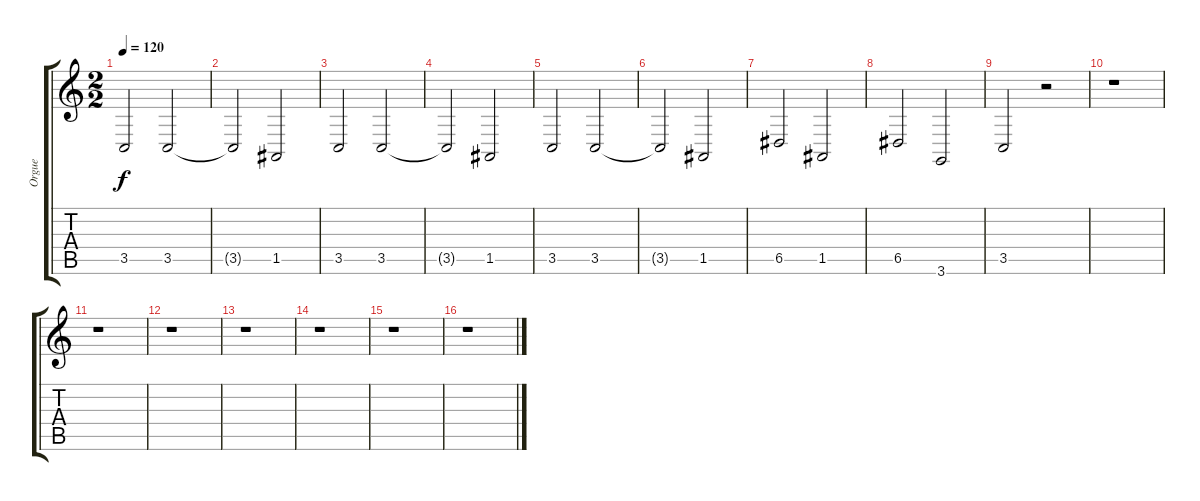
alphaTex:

\track ("Orgue" "Orgue") {instrument percussiveorgan}
\staff {score tabs}
\tuning (E4 B3 G3 D3 A2 E2) {hide}
\ts (2 2)
\tempo 120
\clef g2
\ks c
3.5.2{dy f} 3.5.2 |
3.5{t}.2 1.5.2 |
3.5.2 3.5.2 |
3.5{t}.2 1.5.2 |
3.5.2 3.5.2 |
3.5{t}.2 1.5.2 |
6.5.2 1.5.2 |
6.5.2 3.6.2 |
3.5.2 r.2 |
r.1 |
r.1 |
r.1 |
r.1 |
r.1 |
r.1 |
r.1
